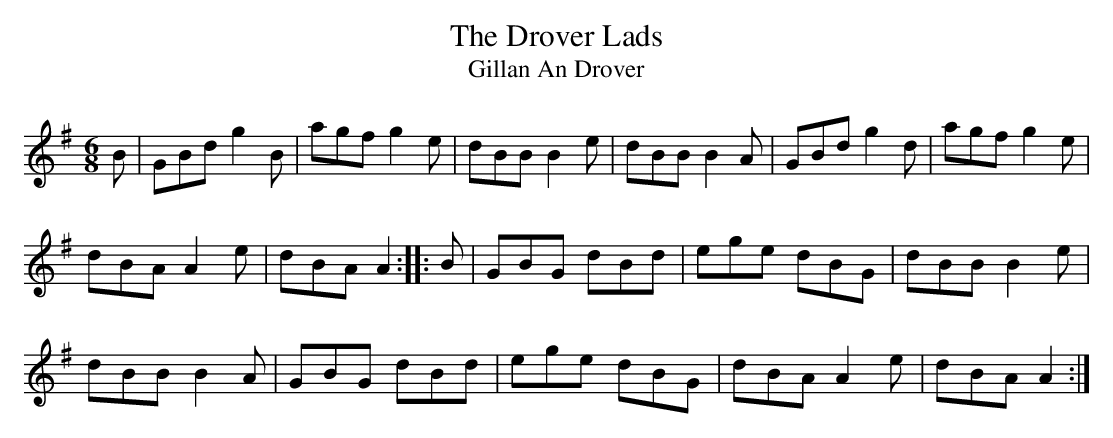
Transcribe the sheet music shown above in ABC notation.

X:1
T:Drover Lads, The
T:Gillan An Drover
M:6/8
L:1/8
K:G
B|GBd g2 B|agf g2 e|dBB B2 e|dBB B2 A|GBd g2 d|agf g2 e|
dBA A2 e|dBA A2::B|GBG dBd|ege dBG|dBB B2 e|
dBB B2 A|GBG dBd|ege dBG|dBA A2 e|dBA A2:|]
